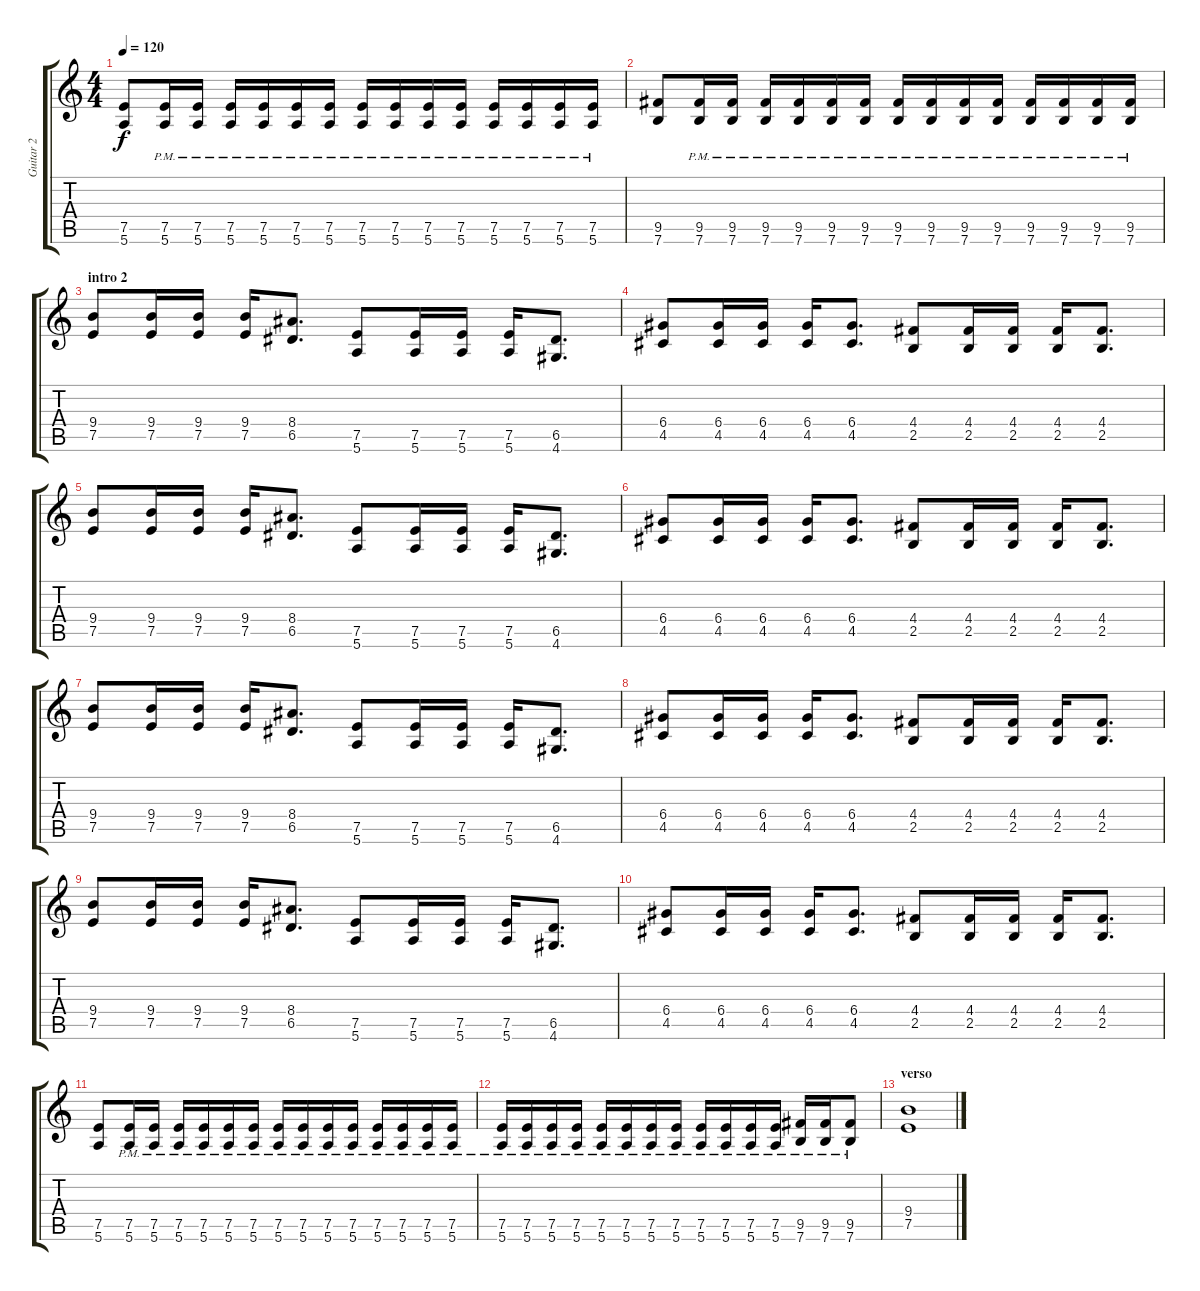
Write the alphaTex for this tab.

\track ("Guitar 2" "Guitar 2") {instrument distortionguitar}
\staff {score tabs}
\tuning (E4 B3 G3 D3 A2 E2) {hide}
\ts (4 4)
\tempo 120
\clef g2
\ks c
(7.5 5.6).8{dy f} (7.5{pm} 5.6{pm}).16 (7.5{pm} 5.6{pm}).16 (7.5{pm} 5.6{pm}).16 (7.5{pm} 5.6{pm}).16 (7.5{pm} 5.6{pm}).16 (7.5{pm} 5.6{pm}).16 (7.5{pm} 5.6{pm}).16 (7.5{pm} 5.6{pm}).16 (7.5{pm} 5.6{pm}).16 (7.5{pm} 5.6{pm}).16 (7.5{pm} 5.6{pm}).16 (7.5{pm} 5.6{pm}).16 (7.5{pm} 5.6{pm}).16 (7.5{pm} 5.6{pm}).16 |
(9.5 7.6).8 (9.5{pm} 7.6{pm}).16 (9.5{pm} 7.6{pm}).16 (9.5{pm} 7.6{pm}).16 (9.5{pm} 7.6{pm}).16 (9.5{pm} 7.6{pm}).16 (9.5{pm} 7.6{pm}).16 (9.5{pm} 7.6{pm}).16 (9.5{pm} 7.6{pm}).16 (9.5{pm} 7.6{pm}).16 (9.5{pm} 7.6{pm}).16 (9.5{pm} 7.6{pm}).16 (9.5{pm} 7.6{pm}).16 (9.5{pm} 7.6{pm}).16 (9.5{pm} 7.6{pm}).16 |
\section ("" "intro 2")
(9.4 7.5).8 (9.4 7.5).16 (9.4 7.5).16 (9.4 7.5).16 (8.4 6.5).8{d} (7.5 5.6).8 (7.5 5.6).16 (7.5 5.6).16 (7.5 5.6).16 (6.5 4.6).8{d} |
(6.4 4.5).8 (6.4 4.5).16 (6.4 4.5).16 (6.4 4.5).16 (6.4 4.5).8{d} (4.4 2.5).8 (4.4 2.5).16 (4.4 2.5).16 (4.4 2.5).16 (4.4 2.5).8{d} |
(9.4 7.5).8 (9.4 7.5).16 (9.4 7.5).16 (9.4 7.5).16 (8.4 6.5).8{d} (7.5 5.6).8 (7.5 5.6).16 (7.5 5.6).16 (7.5 5.6).16 (6.5 4.6).8{d} |
(6.4 4.5).8 (6.4 4.5).16 (6.4 4.5).16 (6.4 4.5).16 (6.4 4.5).8{d} (4.4 2.5).8 (4.4 2.5).16 (4.4 2.5).16 (4.4 2.5).16 (4.4 2.5).8{d} |
(9.4 7.5).8 (9.4 7.5).16 (9.4 7.5).16 (9.4 7.5).16 (8.4 6.5).8{d} (7.5 5.6).8 (7.5 5.6).16 (7.5 5.6).16 (7.5 5.6).16 (6.5 4.6).8{d} |
(6.4 4.5).8 (6.4 4.5).16 (6.4 4.5).16 (6.4 4.5).16 (6.4 4.5).8{d} (4.4 2.5).8 (4.4 2.5).16 (4.4 2.5).16 (4.4 2.5).16 (4.4 2.5).8{d} |
(9.4 7.5).8 (9.4 7.5).16 (9.4 7.5).16 (9.4 7.5).16 (8.4 6.5).8{d} (7.5 5.6).8 (7.5 5.6).16 (7.5 5.6).16 (7.5 5.6).16 (6.5 4.6).8{d} |
(6.4 4.5).8 (6.4 4.5).16 (6.4 4.5).16 (6.4 4.5).16 (6.4 4.5).8{d} (4.4 2.5).8 (4.4 2.5).16 (4.4 2.5).16 (4.4 2.5).16 (4.4 2.5).8{d} |
(7.5 5.6).8 (7.5{pm} 5.6{pm}).16 (7.5{pm} 5.6{pm}).16 (7.5{pm} 5.6{pm}).16 (7.5{pm} 5.6{pm}).16 (7.5{pm} 5.6{pm}).16 (7.5{pm} 5.6{pm}).16 (7.5{pm} 5.6{pm}).16 (7.5{pm} 5.6{pm}).16 (7.5{pm} 5.6{pm}).16 (7.5{pm} 5.6{pm}).16 (7.5{pm} 5.6{pm}).16 (7.5{pm} 5.6{pm}).16 (7.5{pm} 5.6{pm}).16 (7.5{pm} 5.6{pm}).16 |
(7.5{pm} 5.6{pm}).16 (7.5{pm} 5.6{pm}).16 (7.5{pm} 5.6{pm}).16 (7.5{pm} 5.6{pm}).16 (7.5{pm} 5.6{pm}).16 (7.5{pm} 5.6{pm}).16 (7.5{pm} 5.6{pm}).16 (7.5{pm} 5.6{pm}).16 (7.5{pm} 5.6{pm}).16 (7.5{pm} 5.6{pm}).16 (7.5{pm} 5.6{pm}).16 (7.5{pm} 5.6{pm}).16 (9.5{pm} 7.6{pm}).16 (9.5{pm} 7.6{pm}).16 (9.5{pm} 7.6{pm}).8 |
\section ("" "verso")
(9.4 7.5).1
